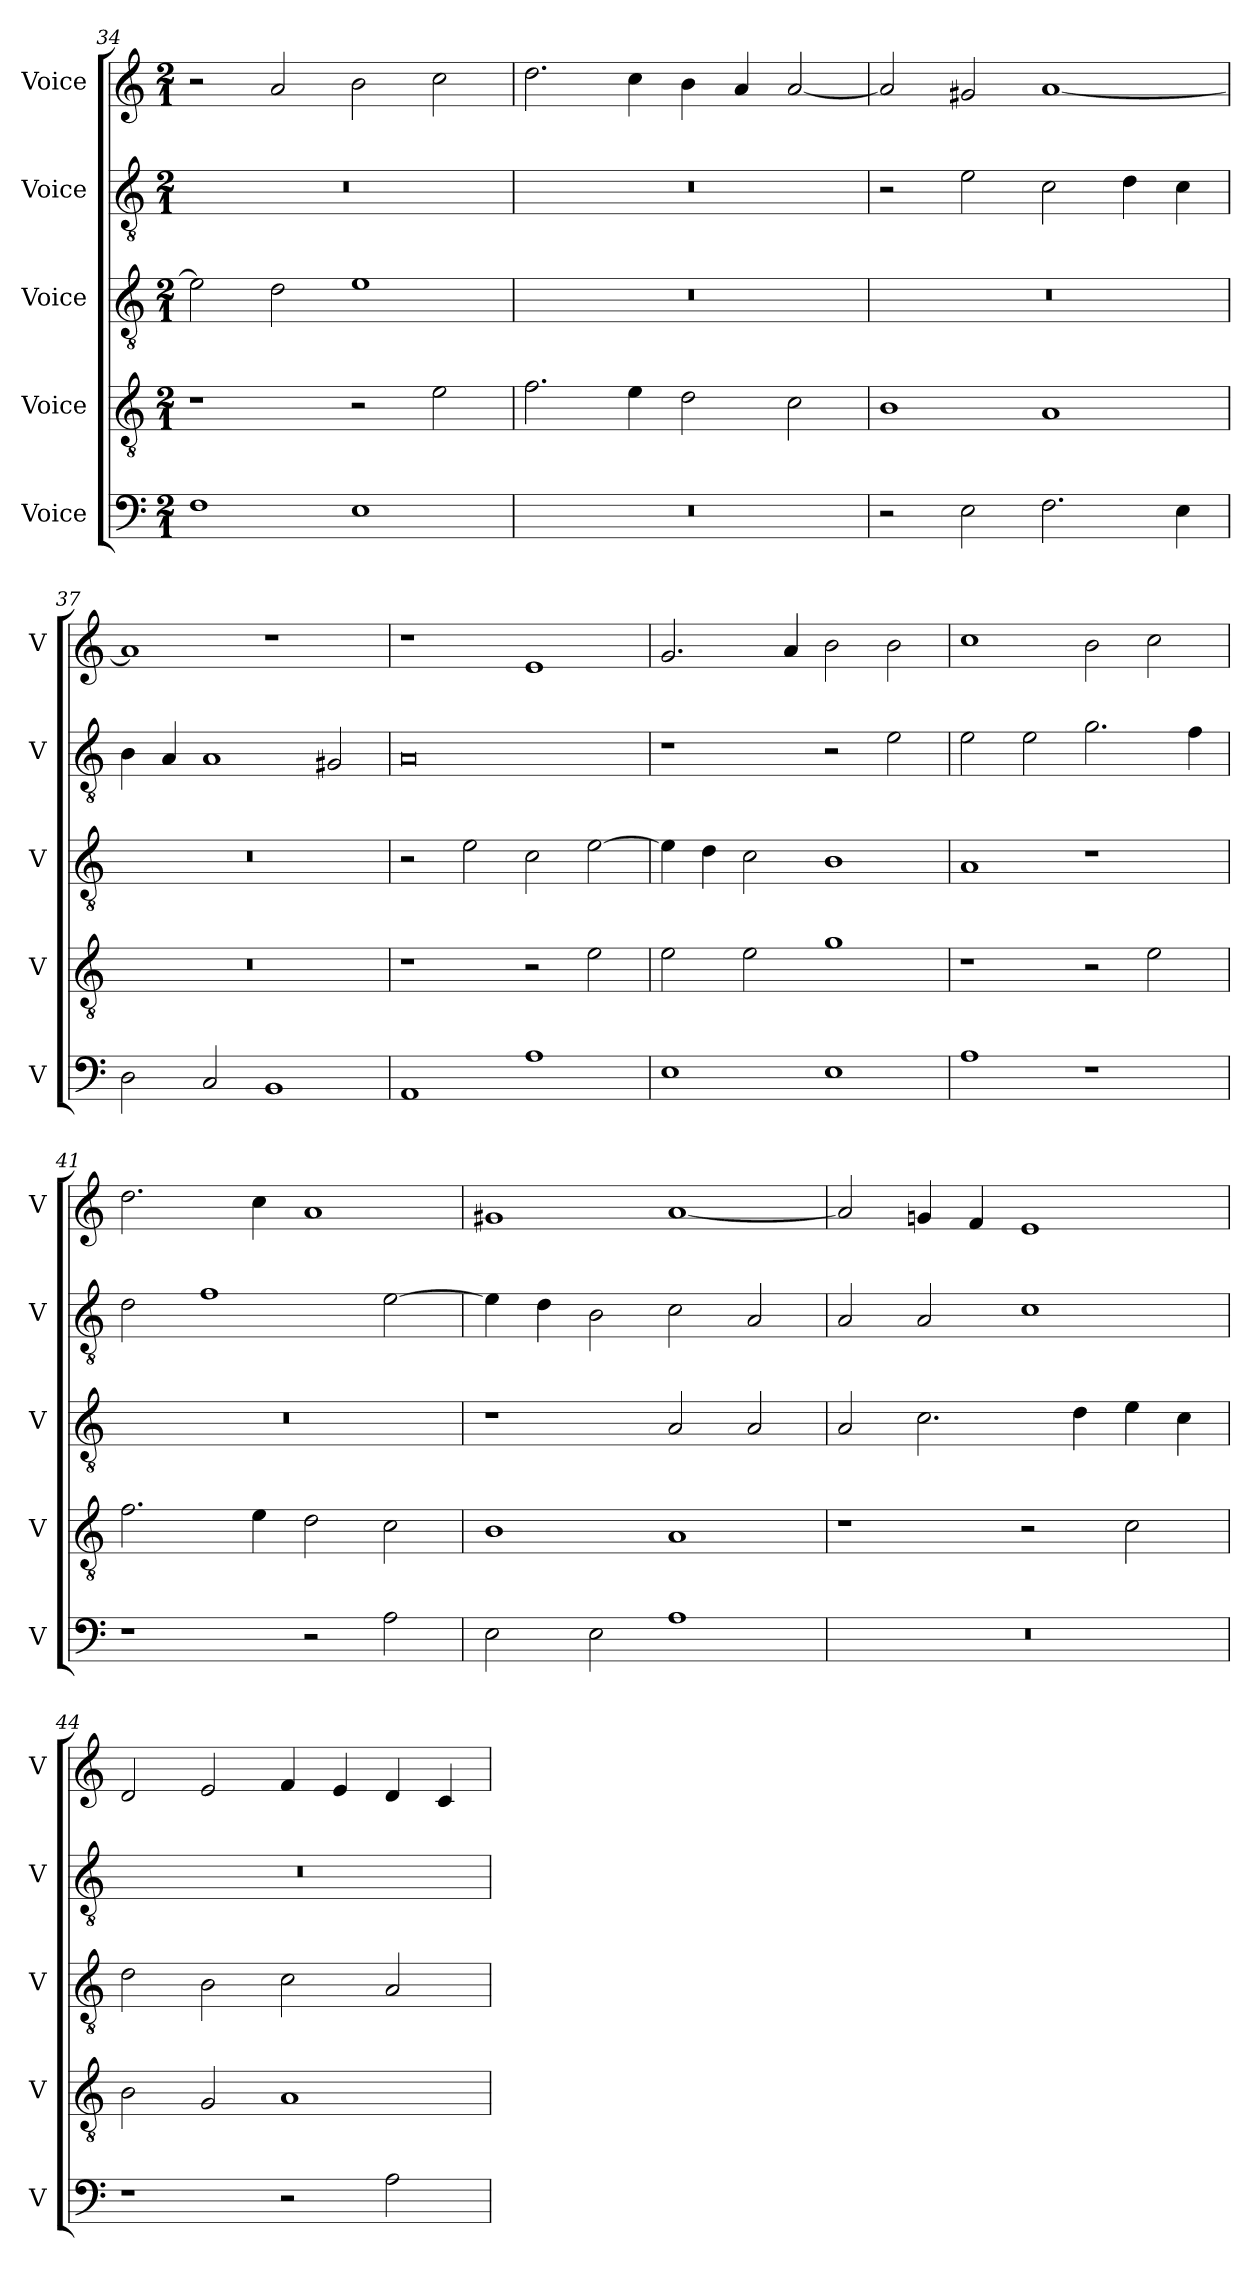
**kern	**kern	**kern	**kern	**kern
*part5	*part4	*part3	*part2	*part1
*staff5	*staff4	*staff3	*staff2	*staff1
*I"Voice	*I"Voice	*I"Voice	*I"Voice	*I"Voice
*I'V	*I'V	*I'V	*I'V	*I'V
!!LO:PB:g=z
*clefF4	*clefGv2	*clefGv2	*clefGv2	*clefG2
*k[]	*k[]	*k[]	*k[]	*k[]
*M2/1	*M2/1	*M2/1	*M2/1	*M2/1
=34	=34	=34	=34	=34
1F	1r	2e\]	0r	2r
.	.	2d\	.	2a/
1E	2r	1e	.	2b\
.	2e\	.	.	2cc\
=35	=35	=35	=35	=35
0r	2.f\	0r	0r	2.dd\
.	4e\	.	.	4cc\
.	2d\	.	.	4b\
.	.	.	.	4a/
.	2c\	.	.	[2a/
=36	=36	=36	=36	=36
2r	1B	0r	2r	2a/]
2E\	.	.	2e\	2g#X/
2.F\	1A	.	2c\	[1a
.	.	.	4d\	.
4E\	.	.	4c\	.
=37	=37	=37	=37	=37
2D\	0r	0r	4B\	1a]
.	.	.	4A/	.
2C/	.	.	1A	.
1BB	.	.	.	1r
.	.	.	2G#X/	.
!!LO:LB:g=z
=38	=38	=38	=38	=38
1AA	1r	2r	0A	1r
.	.	2e\	.	.
1A	2r	2c\	.	1e
.	2e\	[2e\	.	.
=39	=39	=39	=39	=39
1E	2e\	4e\]	1r	2.g/
.	.	4d\	.	.
.	2e\	2c\	.	.
.	.	.	.	4a/
1E	1g	1B	2r	2b\
.	.	.	2e\	2b\
=40	=40	=40	=40	=40
1A	1r	1A	2e\	1cc
.	.	.	2e\	.
1r	2r	1r	2.g\	2b\
.	2e\	.	.	2cc\
.	.	.	4f\	.
=41	=41	=41	=41	=41
1r	2.f\	0r	2d\	2.dd\
.	.	.	1f	.
.	4e\	.	.	4cc\
2r	2d\	.	.	1a
2A\	2c\	.	[2e\	.
!!LO:LB:g=z
=42	=42	=42	=42	=42
2E\	1B	1r	4e\]	1g#X
.	.	.	4d\	.
2E\	.	.	2B\	.
1A	1A	2A/	2c\	[1a
.	.	2A/	2A/	.
=43	=43	=43	=43	=43
0r	1r	2A/	2A/	2a/]
.	.	2.c\	2A/	4gn/
.	.	.	.	4f/
.	2r	.	1c	1e
.	.	4d\	.	.
.	2c\	4e\	.	.
.	.	4c\	.	.
=44	=44	=44	=44	=44
1r	2B\	2d\	0r	2d/
.	2G/	2B\	.	2e/
2r	1A	2c\	.	4f/
.	.	.	.	4e/
2A\	.	2A/	.	4d/
.	.	.	.	4c/
=	=	=	=	=
*-	*-	*-	*-	*-
